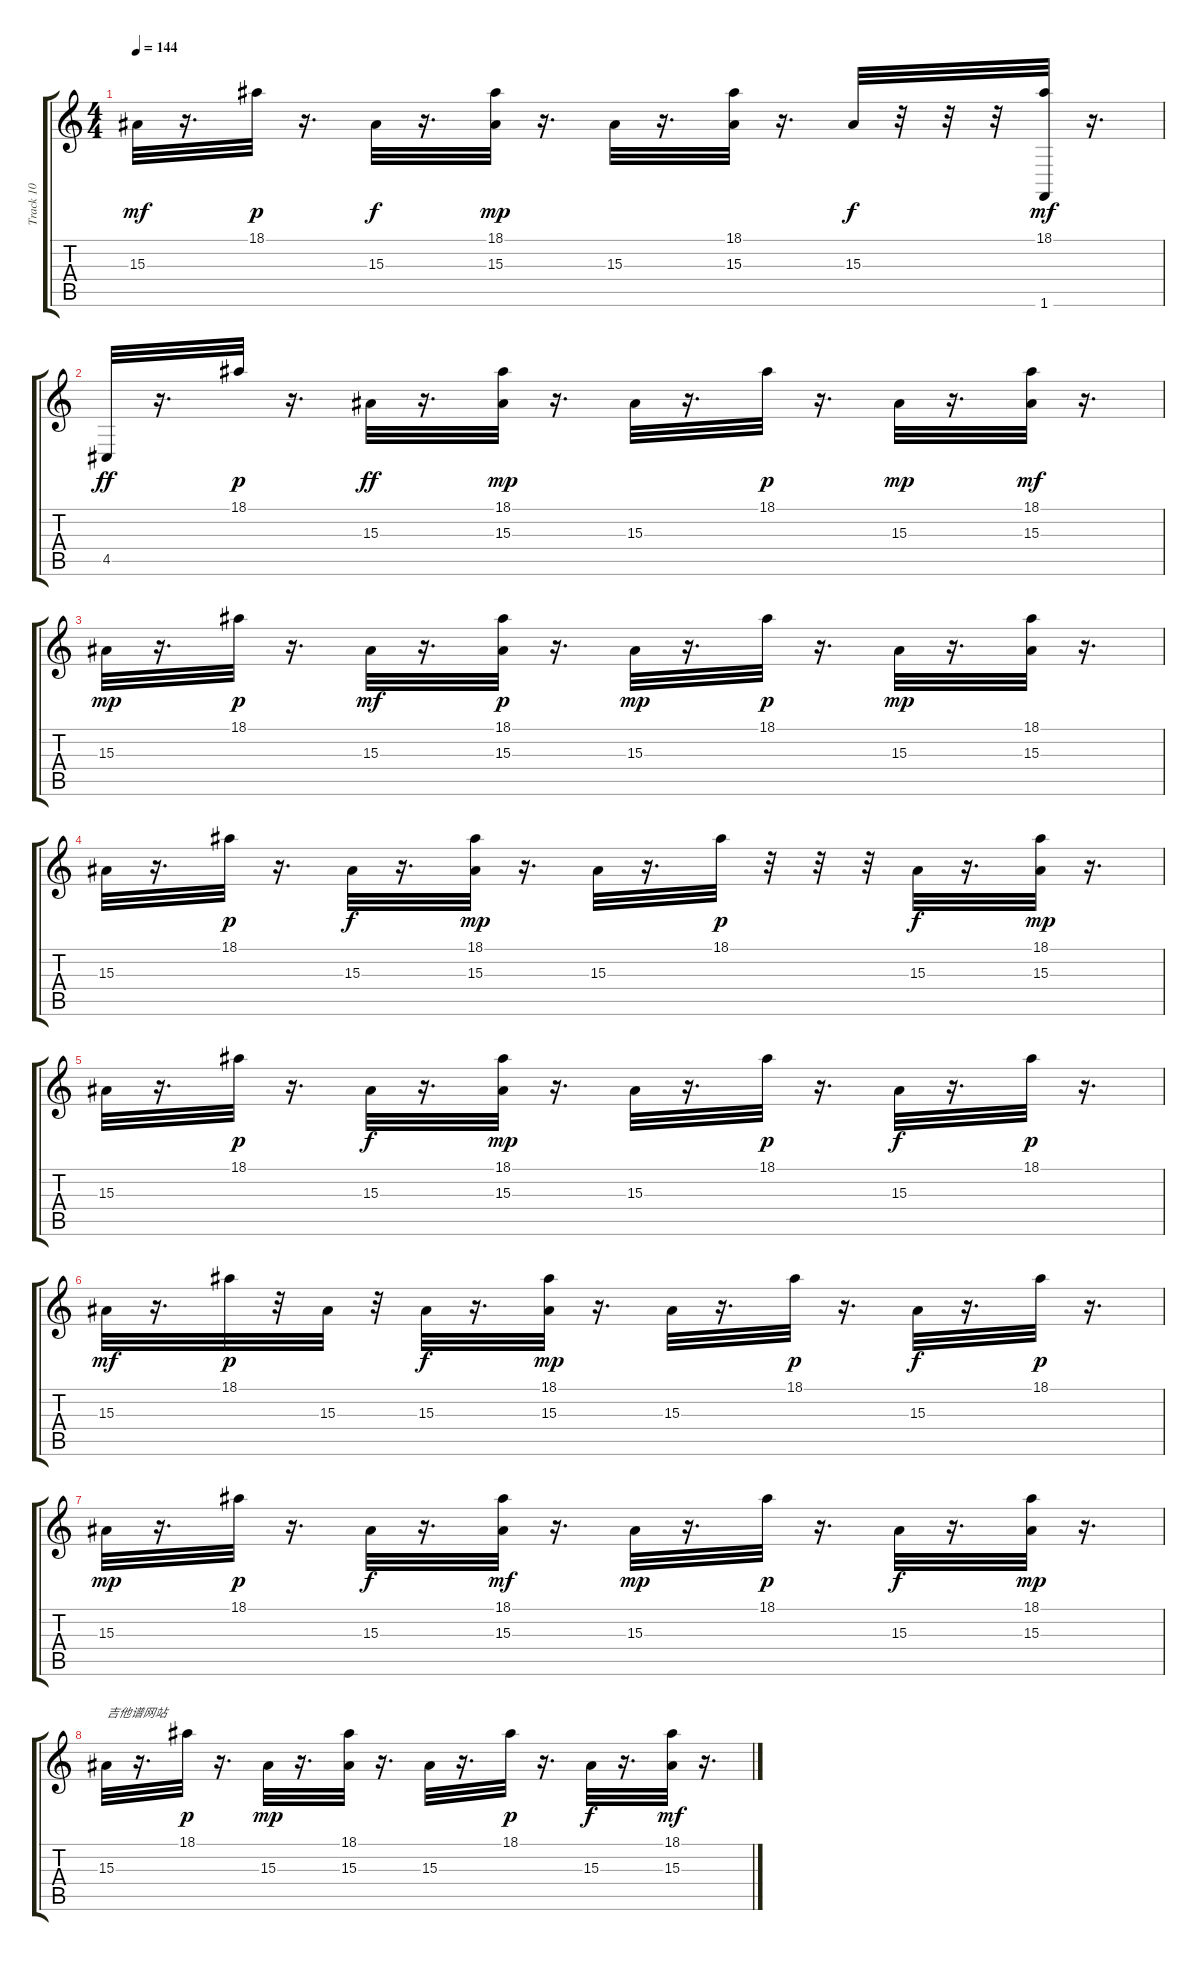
\track ("Track 10" "Track 10") {instrument acousticgrandpiano}
\staff {score tabs}
\tuning (E4 B3 G3 D3 A2 E2) {hide}
\ts (4 4)
\tempo 144
\clef g2
\ks c
15.3.32{dy mf} r.16{d} 18.1.32{dy p} r.16{d} 15.3.32{dy f} r.16{d} (18.1 15.3).32{dy mp} r.16{d} 15.3.32 r.16{d} (18.1 15.3).32 r.16{d} 15.3.32{dy f} r.32 r.32 r.32 (18.1 1.6).32{dy mf} r.16{d} |
4.5.32{dy ff} r.16{d} 18.1.32{dy p} r.16{d} 15.3.32{dy ff} r.16{d} (18.1 15.3).32{dy mp} r.16{d} 15.3.32 r.16{d} 18.1.32{dy p} r.16{d} 15.3.32{dy mp} r.16{d} (18.1 15.3).32{dy mf} r.16{d} |
15.3.32{dy mp} r.16{d} 18.1.32{dy p} r.16{d} 15.3.32{dy mf} r.16{d} (18.1 15.3).32{dy p} r.16{d} 15.3.32{dy mp} r.16{d} 18.1.32{dy p} r.16{d} 15.3.32{dy mp} r.16{d} (18.1 15.3).32 r.16{d} |
15.3.32 r.16{d} 18.1.32{dy p} r.16{d} 15.3.32{dy f} r.16{d} (18.1 15.3).32{dy mp} r.16{d} 15.3.32 r.16{d} 18.1.32{dy p} r.32 r.32 r.32 15.3.32{dy f} r.16{d} (18.1 15.3).32{dy mp} r.16{d} |
15.3.32 r.16{d} 18.1.32{dy p} r.16{d} 15.3.32{dy f} r.16{d} (18.1 15.3).32{dy mp} r.16{d} 15.3.32 r.16{d} 18.1.32{dy p} r.16{d} 15.3.32{dy f} r.16{d} 18.1.32{dy p} r.16{d} |
15.3.32{dy mf} r.16{d} 18.1.32{dy p} r.32 15.3.32 r.32 15.3.32{dy f} r.16{d} (18.1 15.3).32{dy mp} r.16{d} 15.3.32 r.16{d} 18.1.32{dy p} r.16{d} 15.3.32{dy f} r.16{d} 18.1.32{dy p} r.16{d} |
15.3.32{dy mp} r.16{d} 18.1.32{dy p} r.16{d} 15.3.32{dy f} r.16{d} (18.1 15.3).32{dy mf} r.16{d} 15.3.32{dy mp} r.16{d} 18.1.32{dy p} r.16{d} 15.3.32{dy f} r.16{d} (18.1 15.3).32{dy mp} r.16{d} |
15.3.32{txt "吉他谱网站"} r.16{d} 18.1.32{dy p} r.16{d} 15.3.32{dy mp} r.16{d} (18.1 15.3).32 r.16{d} 15.3.32 r.16{d} 18.1.32{dy p} r.16{d} 15.3.32{dy f} r.16{d} (18.1 15.3).32{dy mf} r.16{d}
